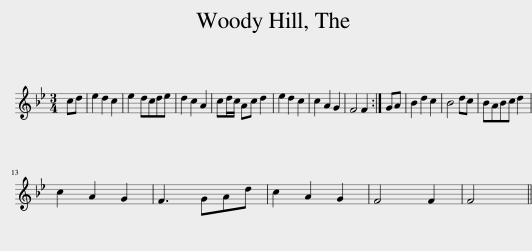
X:1
L:1/8
M:3/4
I:linebreak $
K:Bb
V:1 treble
V:1
 cd | e2 d2 c2 | e2 dcde | d2 c2 A2 | cd/c/ Ac d2 | %5
 e2 d2 c2 | c2 A2 G2 | F4 F2 :| GA | B2 d2 c2 | %10
 B4 dc | BABc d2 |$ c2 A2 G2 | F3 GAd | c2 A2 G2 | %15
 F4 F2 | F4 || %17
